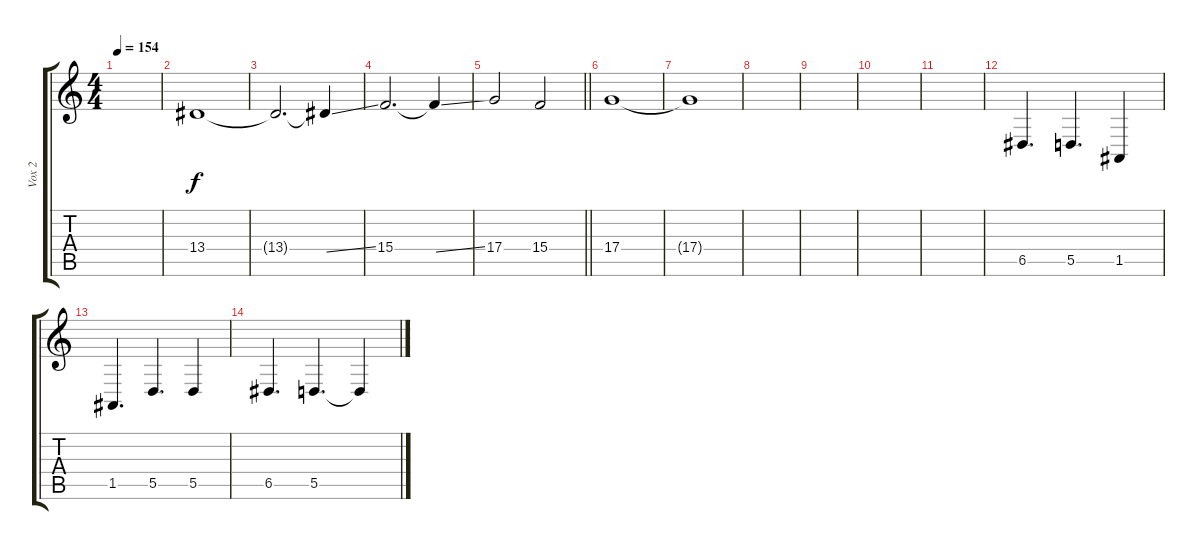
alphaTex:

\track ("Vox 2" "Vox 2") {instrument viola}
\staff {score tabs}
\tuning (E4 B3 G3 D3 A2 E2) {hide}
\ts (4 4)
\tempo 154
\clef g2
\ks c
|
13.4.1 |
13.4{t}.2{d} 13.4{ss t}.4 |
15.4.2{d} 15.4{ss t}.4 |
\barLineRight lightlight
17.4.2 15.4.2 |
\section ("" " ")
17.4.1 |
17.4{t}.1 |
|
|
|
|
6.5.4{d} 5.5.4{d} 1.5.4 |
1.5.4{d} 5.5.4{d} 5.5.4 |
6.5.4{d} 5.5.4{d} 5.5{t}.4
